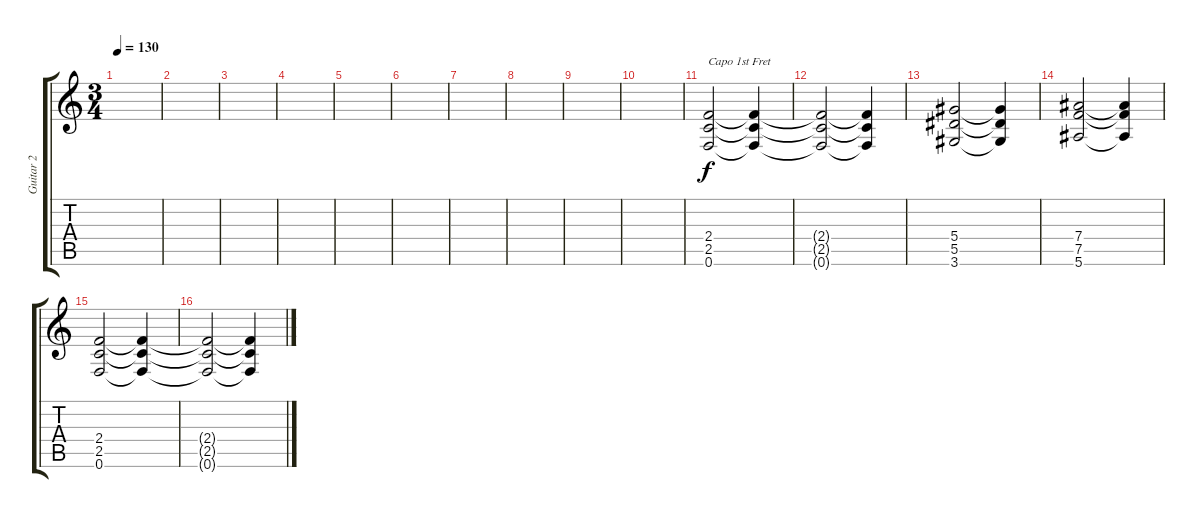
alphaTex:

\track ("Guitar 2" "Guitar 2") {instrument distortionguitar}
\staff {score tabs}
\tuning (F4 C4 Ab3 Eb3 Bb2 F2) {hide}
\ts (3 4)
\tempo 130
\clef g2
\ks c
|
|
|
|
|
|
|
|
|
|
(2.4 2.5 0.6).2{txt "Capo 1st Fret"} (2.4{t} 2.5{t} 0.6{t}).4 |
(2.4{t} 2.5{t} 0.6{t}).2 (2.4{t} 2.5{t} 0.6{t}).4 |
(5.4 5.5 3.6).2 (5.4{t} 5.5{t} 3.6{t}).4 |
(7.4 7.5 5.6).2 (7.4{t} 7.5{t} 5.6{t}).4 |
(2.4 2.5 0.6).2 (2.4{t} 2.5{t} 0.6{t}).4 |
(2.4{t} 2.5{t} 0.6{t}).2 (2.4{t} 2.5{t} 0.6{t}).4
